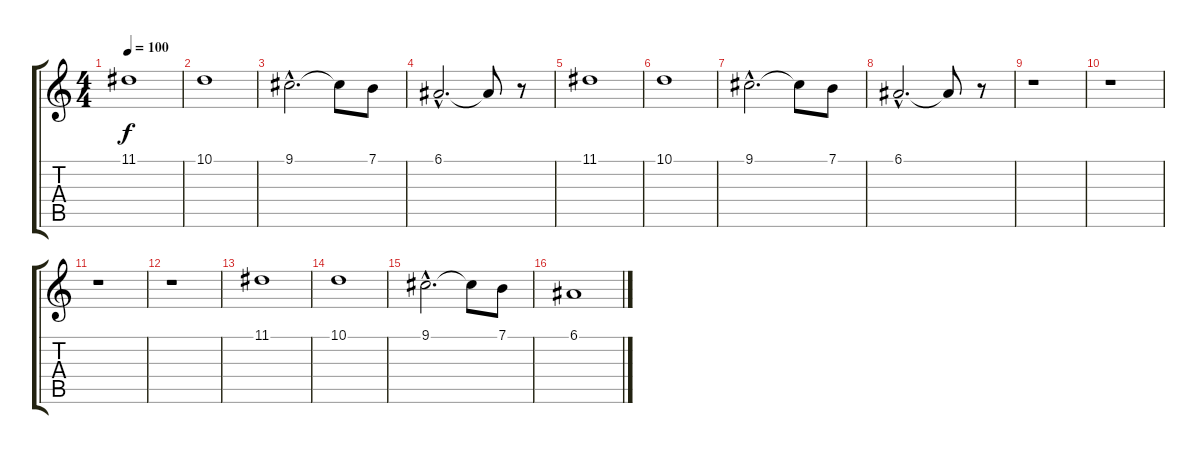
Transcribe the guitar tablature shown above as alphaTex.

\track "" {instrument vibraphone}
\staff {score tabs}
\tuning (E4 B3 G3 D3 A2 E2) {hide}
\ts (4 4)
\tempo 100
\clef g2
\ks c
11.1.1{dy f} |
10.1.1 |
9.1{hac}.2{d} 9.1{t}.8 7.1.8 |
6.1{hac}.2{d} 6.1{t}.8 r.8 |
11.1.1 |
10.1.1 |
9.1{hac}.2{d} 9.1{t}.8 7.1.8 |
6.1{hac}.2{d} 6.1{t}.8 r.8 |
r.1 |
r.1 |
r.1 |
r.1 |
11.1.1 |
10.1.1 |
9.1{hac}.2{d} 9.1{t}.8 7.1.8 |
6.1.1
